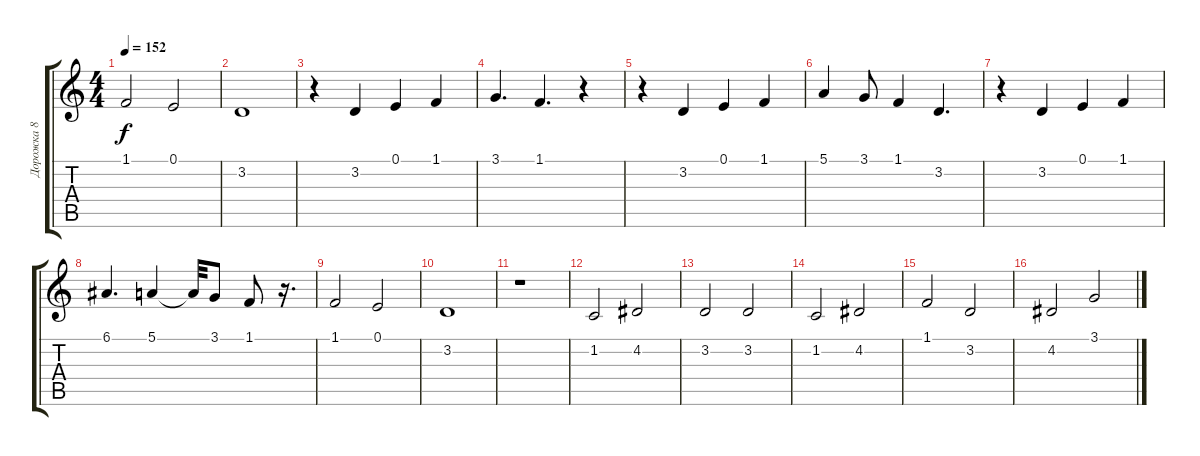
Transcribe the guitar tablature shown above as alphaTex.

\track ("Дорожка 8" "Дорожка 8") {instrument fx5brightness}
\staff {score tabs}
\tuning (E4 B3 G3 D3 A2 E2) {hide}
\ts (4 4)
\tempo 152
\clef g2
\ks c
1.1.2{dy f} 0.1.2 |
3.2.1 |
r.4 3.2.4 0.1.4 1.1.4 |
3.1.4{d} 1.1.4{d} r.4 |
r.4 3.2.4 0.1.4 1.1.4 |
5.1.4 3.1.8 1.1.4 3.2.4{d} |
r.4 3.2.4 0.1.4 1.1.4 |
6.1.4{d} 5.1.4 5.1{t}.32 3.1.8 1.1.8 r.16{d} |
1.1.2 0.1.2 |
3.2.1 |
r.1 |
1.2.2 4.2.2 |
3.2.2 3.2.2 |
1.2.2 4.2.2 |
1.1.2 3.2.2 |
4.2.2 3.1.2
